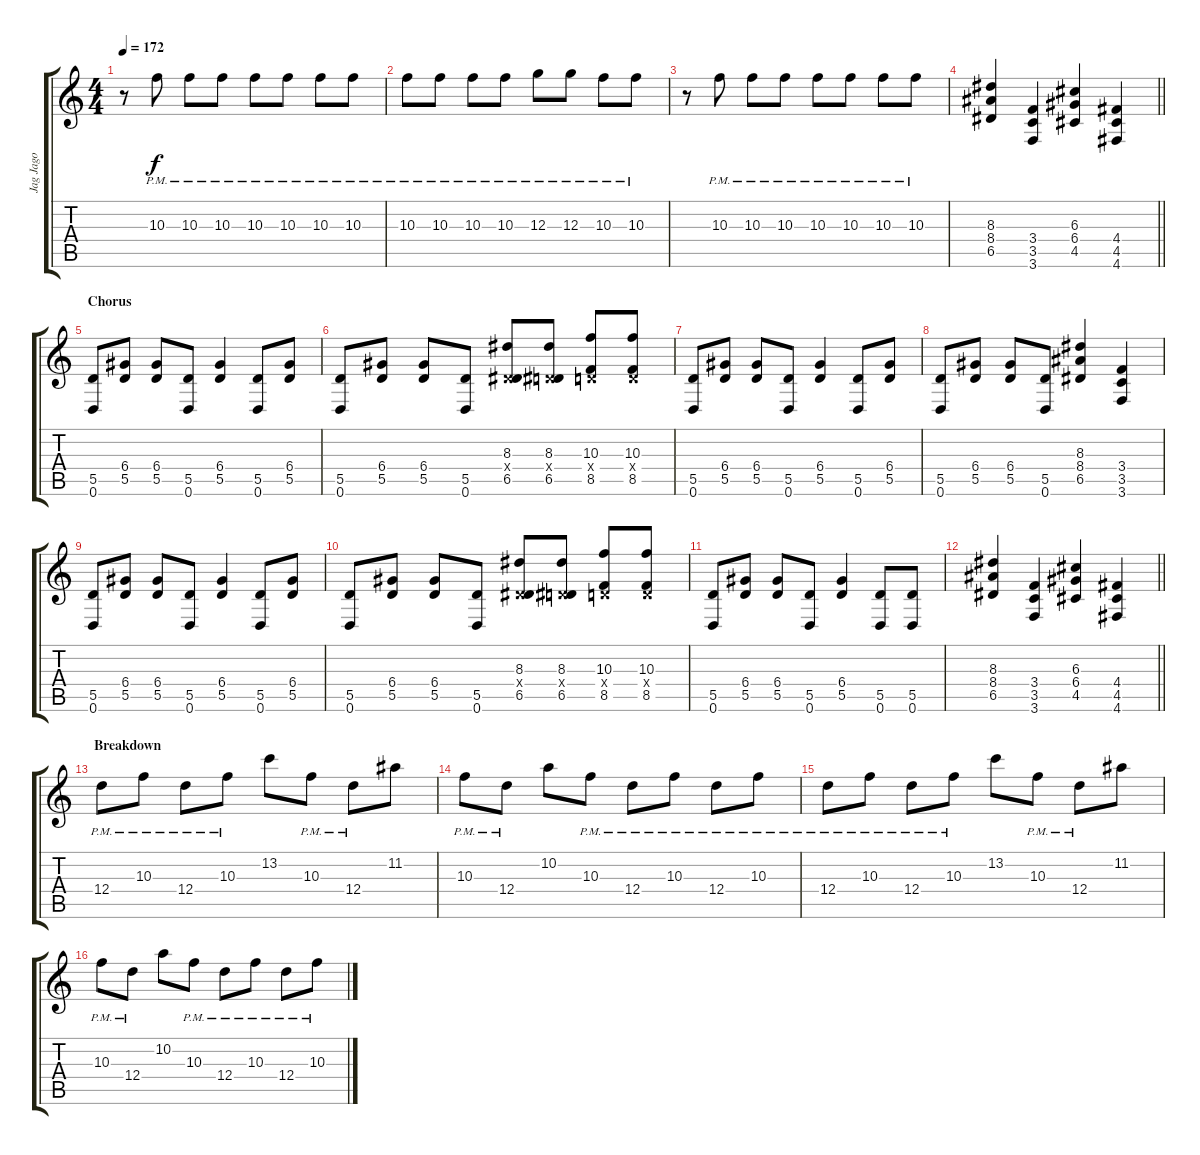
\track ("Jag Jago" "Jag Jago") {instrument distortionguitar}
\staff {score tabs}
\tuning (E4 B3 G3 D3 A2 D2) {hide}
\ts (4 4)
\tempo 172
\clef g2
\ks c
r.8{dy f} 10.3{pm}.8 10.3{pm}.8 10.3{pm}.8 10.3{pm}.8 10.3{pm}.8 10.3{pm}.8 10.3{pm}.8 |
10.3{pm}.8 10.3{pm}.8 10.3{pm}.8 10.3{pm}.8 12.3{pm}.8 12.3{pm}.8 10.3{pm}.8 10.3{pm}.8 |
r.8 10.3{pm}.8 10.3{pm}.8 10.3{pm}.8 10.3{pm}.8 10.3{pm}.8 10.3{pm}.8 10.3{pm}.8 |
\barLineRight lightlight
(8.3 8.4 6.5).4 (3.4 3.5 3.6).4 (6.3 6.4 4.5).4 (4.4 4.5 4.6).4 |
\section ("" "Chorus")
(5.5 0.6).8 (6.4 5.5).8 (6.4 5.5).8 (5.5 0.6).8 (6.4 5.5).4 (5.5 0.6).8 (6.4 5.5).8 |
(5.5 0.6).8 (6.4 5.5).8 (6.4 5.5).8 (5.5 0.6).8 (8.3 0.4{x} 6.5).8 (8.3 0.4{x} 6.5).8 (10.3 0.4{x} 8.5).8 (10.3 0.4{x} 8.5).8 |
(5.5 0.6).8 (6.4 5.5).8 (6.4 5.5).8 (5.5 0.6).8 (6.4 5.5).4 (5.5 0.6).8 (6.4 5.5).8 |
(5.5 0.6).8 (6.4 5.5).8 (6.4 5.5).8 (5.5 0.6).8 (8.3 8.4 6.5).4 (3.4 3.5 3.6).4 |
(5.5 0.6).8 (6.4 5.5).8 (6.4 5.5).8 (5.5 0.6).8 (6.4 5.5).4 (5.5 0.6).8 (6.4 5.5).8 |
(5.5 0.6).8 (6.4 5.5).8 (6.4 5.5).8 (5.5 0.6).8 (8.3 0.4{x} 6.5).8 (8.3 0.4{x} 6.5).8 (10.3 0.4{x} 8.5).8 (10.3 0.4{x} 8.5).8 |
(5.5 0.6).8 (6.4 5.5).8 (6.4 5.5).8 (5.5 0.6).8 (6.4 5.5).4 (5.5 0.6).8 (5.5 0.6).8 |
\barLineRight lightlight
(8.3 8.4 6.5).4 (3.4 3.5 3.6).4 (6.3 6.4 4.5).4 (4.4 4.5 4.6).4 |
\section ("" "Breakdown")
12.4{pm}.8{balance 5} 10.3{pm}.8 12.4{pm}.8 10.3{pm}.8 13.2.8 10.3{pm}.8 12.4{pm}.8 11.2.8 |
10.3{pm}.8 12.4{pm}.8 10.2.8 10.3{pm}.8 12.4{pm}.8 10.3{pm}.8 12.4{pm}.8 10.3{pm}.8 |
12.4{pm}.8 10.3{pm}.8 12.4{pm}.8 10.3{pm}.8 13.2.8 10.3{pm}.8 12.4{pm}.8 11.2.8 |
10.3{pm}.8 12.4{pm}.8 10.2.8 10.3{pm}.8 12.4{pm}.8 10.3{pm}.8 12.4{pm}.8 10.3{pm}.8
